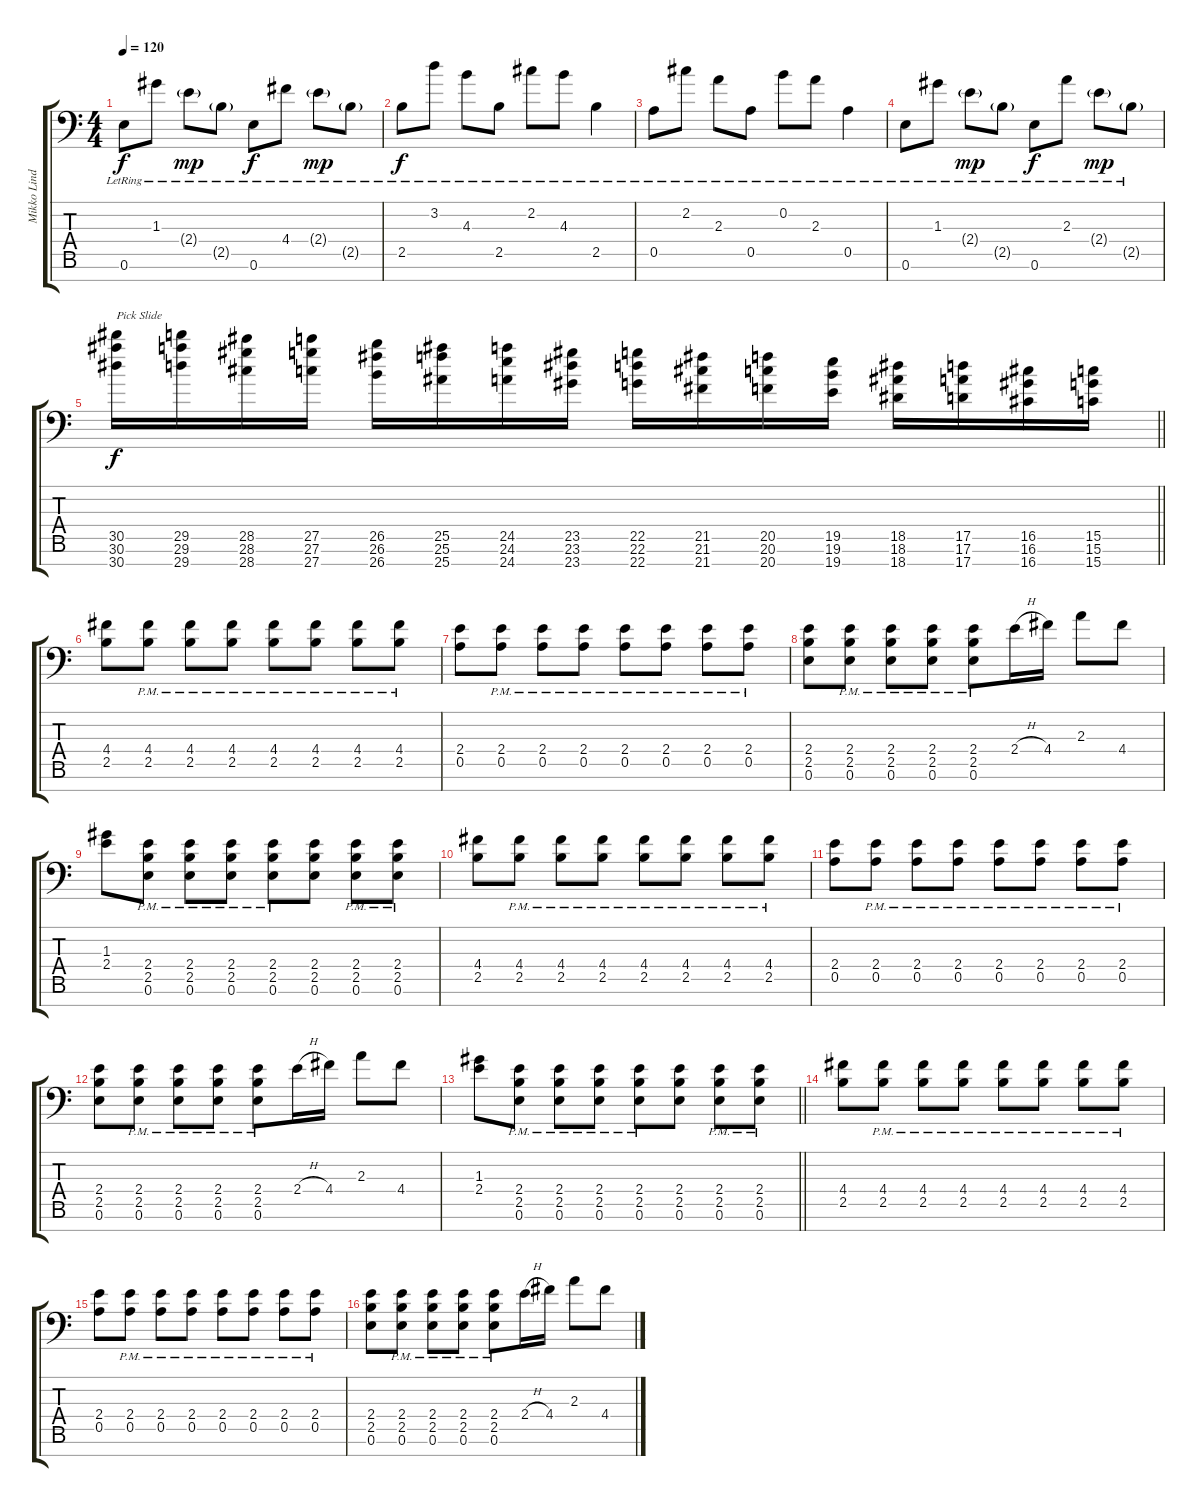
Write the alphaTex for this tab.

\track ("Mikko Lindström" "Mikko Lind") {instrument acousticguitarsteel}
\staff {score tabs}
\tuning (E4 B3 G3 D3 A2 E2 A1) {hide}
\ts (4 4)
\tempo 120
\clef f4
\ks c
0.6{lr}.8{dy f} 1.3{lr}.8 2.4{g lr}.8{dy mp} 2.5{g lr}.8 0.6{lr}.8{dy f} 4.4{lr}.8 2.4{g lr}.8{dy mp} 2.5{g lr}.8 |
2.5{lr}.8{dy f instrument acousticguitarsteel} 3.2{lr}.8 4.3{lr}.8 2.5{lr}.8 2.2{lr}.8 4.3{lr}.8 2.5{lr}.4 |
0.5{lr}.8 2.2{lr}.8 2.3{lr}.8 0.5{lr}.8 0.2{lr}.8 2.3{lr}.8 0.5{lr}.4 |
0.6{lr}.8 1.3{lr}.8 2.4{g lr}.8{dy mp} 2.5{g lr}.8 0.6{lr}.8{dy f} 2.3{lr}.8 2.4{g lr}.8{dy mp} 2.5{g lr}.8 |
\barLineRight lightlight
(30.5 30.6 30.7).16{txt "Pick Slide" dy f instrument guitarfretnoise} (29.5 29.6 29.7).16 (28.5 28.6 28.7).16 (27.5 27.6 27.7).16 (26.5 26.6 26.7).16 (25.5 25.6 25.7).16 (24.5 24.6 24.7).16 (23.5 23.6 23.7).16 (22.5 22.6 22.7).16 (21.5 21.6 21.7).16 (20.5 20.6 20.7).16 (19.5 19.6 19.7).16 (18.5 18.6 18.7).16 (17.5 17.6 17.7).16 (16.5 16.6 16.7).16 (15.5 15.6 15.7).16 |
(4.4 2.5).8{instrument distortionguitar} (4.4{pm} 2.5{pm}).8 (4.4{pm} 2.5{pm}).8 (4.4{pm} 2.5{pm}).8 (4.4{pm} 2.5{pm}).8 (4.4{pm} 2.5{pm}).8 (4.4{pm} 2.5{pm}).8 (4.4{pm} 2.5{pm}).8 |
(2.4 0.5).8 (2.4{pm} 0.5{pm}).8 (2.4{pm} 0.5{pm}).8 (2.4{pm} 0.5{pm}).8 (2.4{pm} 0.5{pm}).8 (2.4{pm} 0.5{pm}).8 (2.4{pm} 0.5{pm}).8 (2.4{pm} 0.5{pm}).8 |
(2.4 2.5 0.6).8 (2.4{pm} 2.5{pm} 0.6{pm}).8 (2.4{pm} 2.5{pm} 0.6{pm}).8 (2.4{pm} 2.5{pm} 0.6{pm}).8 (2.4{pm} 2.5{pm} 0.6{pm}).8 2.4{h}.16 4.4.16 2.3.8 4.4.8 |
(1.3 2.4).8 (2.4{pm} 2.5{pm} 0.6{pm}).8 (2.4{pm} 2.5{pm} 0.6{pm}).8 (2.4{pm} 2.5{pm} 0.6{pm}).8 (2.4{pm} 2.5{pm} 0.6{pm}).8 (2.4 2.5 0.6).8 (2.4{pm} 2.5{pm} 0.6{pm}).8 (2.4{pm} 2.5{pm} 0.6{pm}).8 |
(4.4 2.5).8 (4.4{pm} 2.5{pm}).8 (4.4{pm} 2.5{pm}).8 (4.4{pm} 2.5{pm}).8 (4.4{pm} 2.5{pm}).8 (4.4{pm} 2.5{pm}).8 (4.4{pm} 2.5{pm}).8 (4.4{pm} 2.5{pm}).8 |
(2.4 0.5).8 (2.4{pm} 0.5{pm}).8 (2.4{pm} 0.5{pm}).8 (2.4{pm} 0.5{pm}).8 (2.4{pm} 0.5{pm}).8 (2.4{pm} 0.5{pm}).8 (2.4{pm} 0.5{pm}).8 (2.4{pm} 0.5{pm}).8 |
(2.4 2.5 0.6).8 (2.4{pm} 2.5{pm} 0.6{pm}).8 (2.4{pm} 2.5{pm} 0.6{pm}).8 (2.4{pm} 2.5{pm} 0.6{pm}).8 (2.4{pm} 2.5{pm} 0.6{pm}).8 2.4{h}.16 4.4.16 2.3.8 4.4.8 |
\barLineRight lightlight
(1.3 2.4).8 (2.4{pm} 2.5{pm} 0.6{pm}).8 (2.4{pm} 2.5{pm} 0.6{pm}).8 (2.4{pm} 2.5{pm} 0.6{pm}).8 (2.4{pm} 2.5{pm} 0.6{pm}).8 (2.4 2.5 0.6).8 (2.4{pm} 2.5{pm} 0.6{pm}).8 (2.4{pm} 2.5{pm} 0.6{pm}).8 |
(4.4 2.5).8 (4.4{pm} 2.5{pm}).8 (4.4{pm} 2.5{pm}).8 (4.4{pm} 2.5{pm}).8 (4.4{pm} 2.5{pm}).8 (4.4{pm} 2.5{pm}).8 (4.4{pm} 2.5{pm}).8 (4.4{pm} 2.5{pm}).8 |
(2.4 0.5).8 (2.4{pm} 0.5{pm}).8 (2.4{pm} 0.5{pm}).8 (2.4{pm} 0.5{pm}).8 (2.4{pm} 0.5{pm}).8 (2.4{pm} 0.5{pm}).8 (2.4{pm} 0.5{pm}).8 (2.4{pm} 0.5{pm}).8 |
(2.4 2.5 0.6).8 (2.4{pm} 2.5{pm} 0.6{pm}).8 (2.4{pm} 2.5{pm} 0.6{pm}).8 (2.4{pm} 2.5{pm} 0.6{pm}).8 (2.4{pm} 2.5{pm} 0.6{pm}).8 2.4{h}.16 4.4.16 2.3.8 4.4.8
